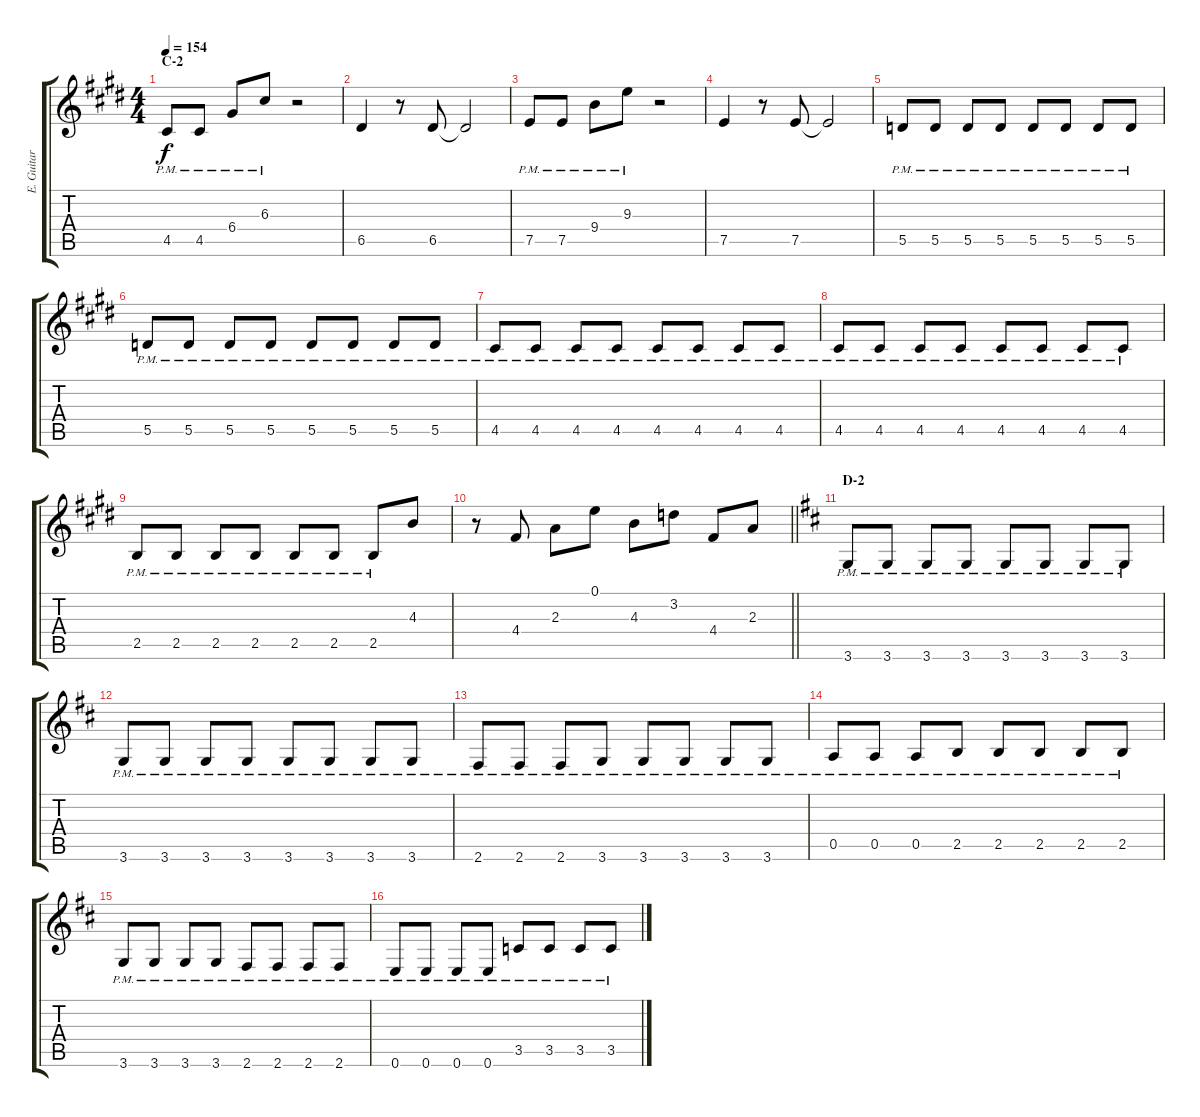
\track ("E. Guitar II" "E. Guitar ") {instrument overdrivenguitar}
\staff {score tabs}
\tuning (E4 B3 G3 D3 A2 E2) {hide}
\ts (4 4)
\section ("" "C-2")
\tempo 154
\clef g2
\ks e
4.5{pm}.8{dy f} 4.5{pm}.8 6.4{pm}.8 6.3{pm}.8 r.2 |
6.5.4 r.8 6.5.8 6.5{t}.2 |
7.5{pm}.8 7.5{pm}.8 9.4{pm}.8 9.3{pm}.8 r.2 |
7.5.4 r.8 7.5.8 7.5{t}.2 |
5.5{pm}.8 5.5{pm}.8 5.5{pm}.8 5.5{pm}.8 5.5{pm}.8 5.5{pm}.8 5.5{pm}.8 5.5{pm}.8 |
5.5{pm}.8 5.5{pm}.8 5.5{pm}.8 5.5{pm}.8 5.5{pm}.8 5.5{pm}.8 5.5{pm}.8 5.5{pm}.8 |
4.5{pm}.8 4.5{pm}.8 4.5{pm}.8 4.5{pm}.8 4.5{pm}.8 4.5{pm}.8 4.5{pm}.8 4.5{pm}.8 |
4.5{pm}.8 4.5{pm}.8 4.5{pm}.8 4.5{pm}.8 4.5{pm}.8 4.5{pm}.8 4.5{pm}.8 4.5{pm}.8 |
2.5{pm}.8 2.5{pm}.8 2.5{pm}.8 2.5{pm}.8 2.5{pm}.8 2.5{pm}.8 2.5{pm}.8 4.3.8 |
\barLineRight lightlight
r.8 4.4.8 2.3.8 0.1.8 4.3.8 3.2.8 4.4.8 2.3.8 |
\section ("" "D-2")
\ks d
3.6{pm}.8 3.6{pm}.8 3.6{pm}.8 3.6{pm}.8 3.6{pm}.8 3.6{pm}.8 3.6{pm}.8 3.6{pm}.8 |
3.6{pm}.8 3.6{pm}.8 3.6{pm}.8 3.6{pm}.8 3.6{pm}.8 3.6{pm}.8 3.6{pm}.8 3.6{pm}.8 |
2.6{pm}.8 2.6{pm}.8 2.6{pm}.8 3.6{pm}.8 3.6{pm}.8 3.6{pm}.8 3.6{pm}.8 3.6{pm}.8 |
0.5{pm}.8 0.5{pm}.8 0.5{pm}.8 2.5{pm}.8 2.5{pm}.8 2.5{pm}.8 2.5{pm}.8 2.5{pm}.8 |
3.6{pm}.8 3.6{pm}.8 3.6{pm}.8 3.6{pm}.8 2.6{pm}.8 2.6{pm}.8 2.6{pm}.8 2.6{pm}.8 |
0.6{pm}.8 0.6{pm}.8 0.6{pm}.8 0.6{pm}.8 3.5{pm}.8 3.5{pm}.8 3.5{pm}.8 3.5{pm}.8
